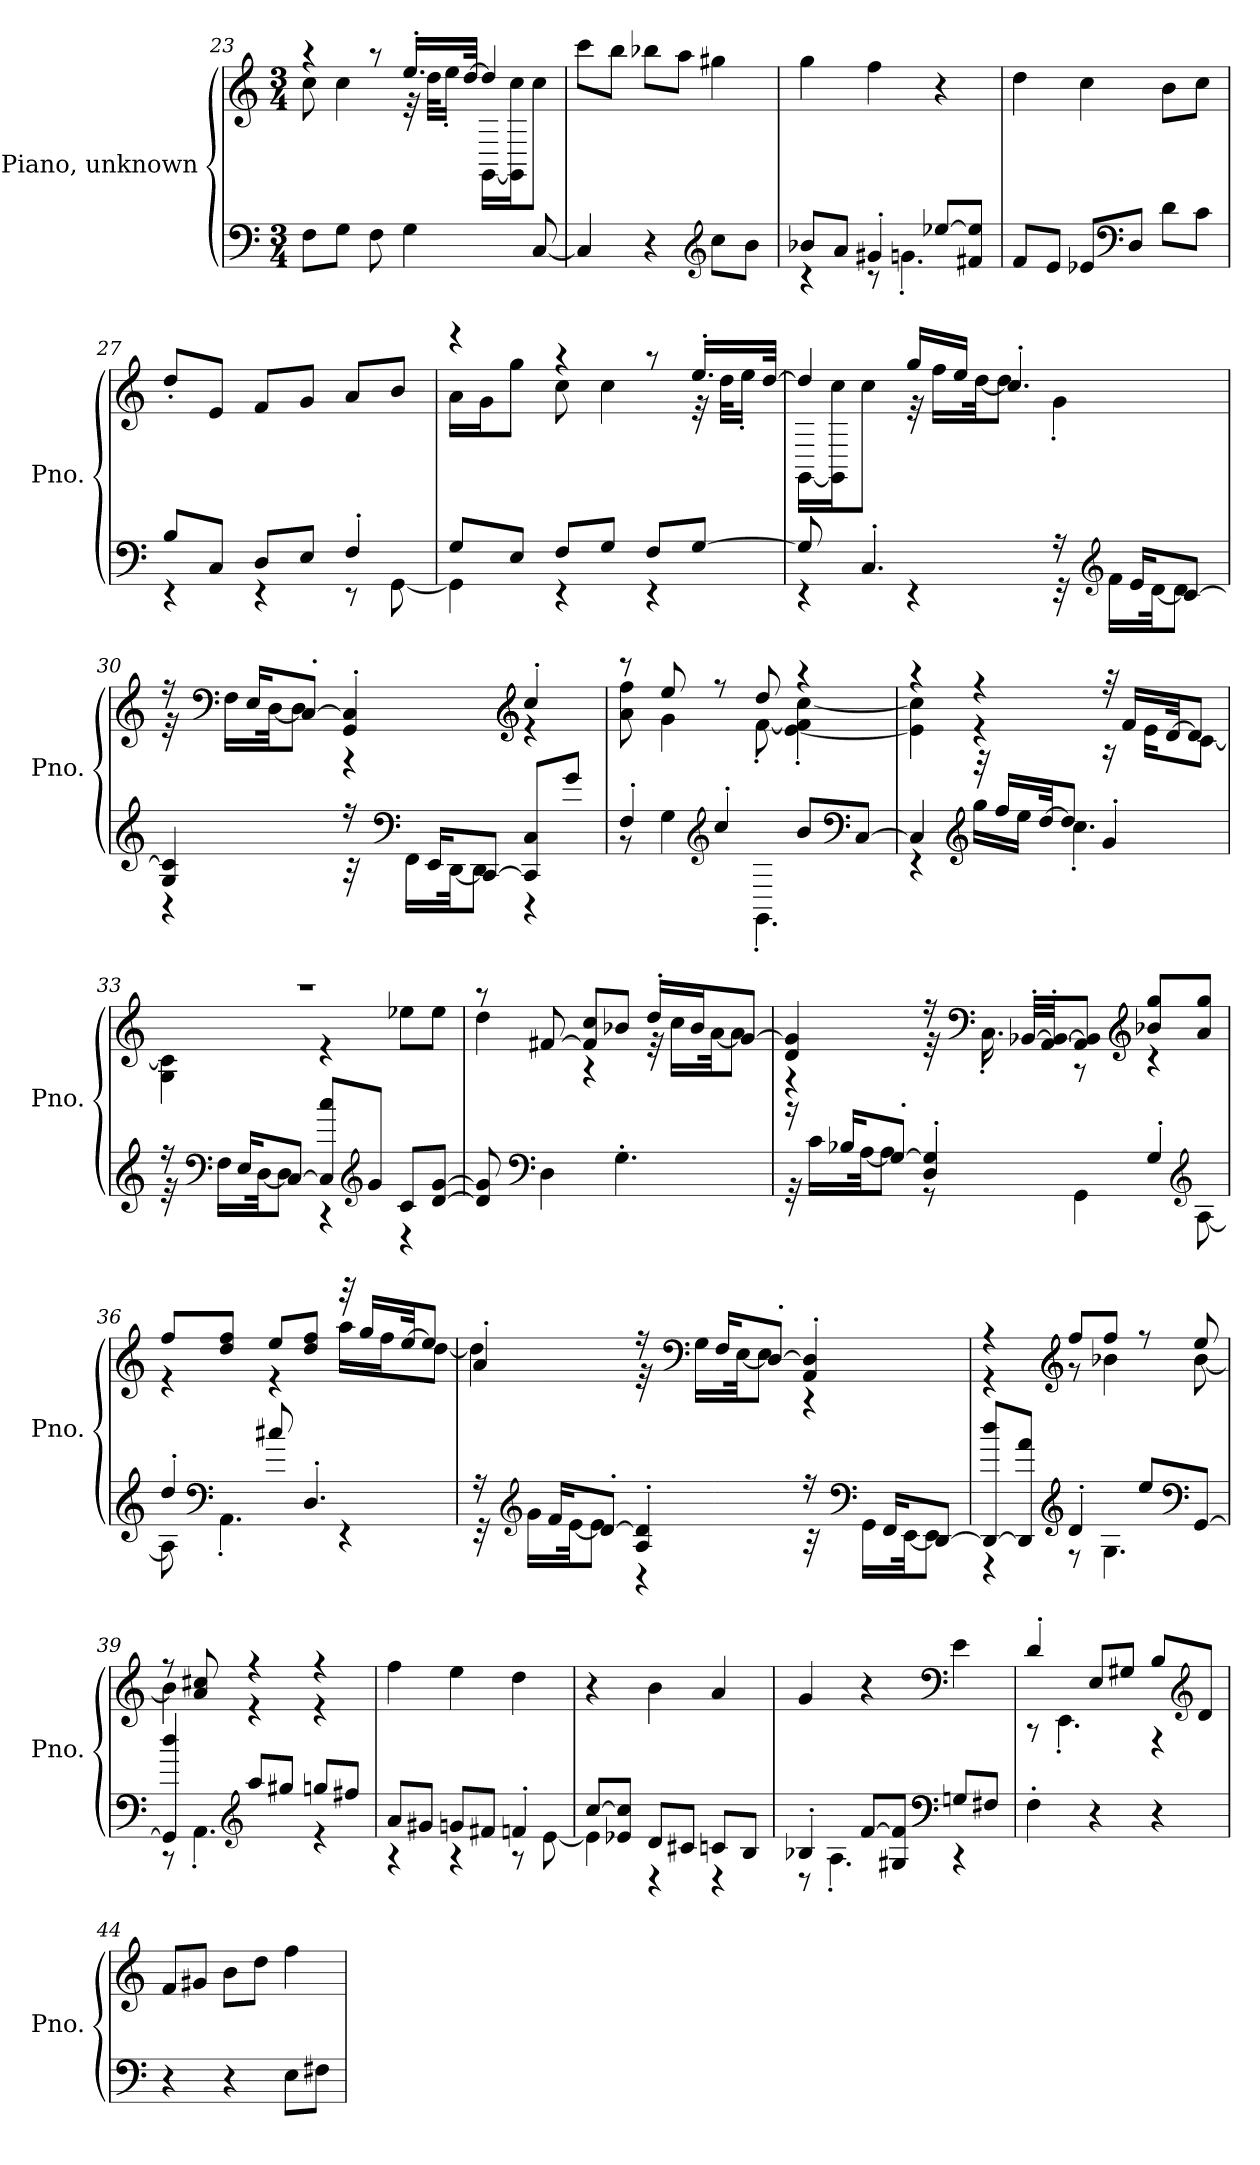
**kern	**kern
*part1	*part1
*staff2	*staff1
*I"Piano, unknown	*
*I'Pno.	*
!!LO:LB:g=z
*clefF4	*clefG2
*k[]	*k[]
*M3/4	*M3/4
=23	=23
*	*^
8F\L	4r	8cc\
8G\J	.	4cc\
8F\	8r	.
4G\	16.ee'/LL	32r
.	.	32dd\KLL
.	.	16ee'\JJ
.	[32dd/JJk	.
.	4dd/]	[16GG\LL
.	.	16GG\] 16cc\J
[8C/	.	8cc\J
*	*v	*v
=24	=24
4C/]	8ccc\L
.	8bb\J
4r	8bb-X\L
.	8aa\J
*clefG2	*
8cc\L	4gg#X\
8b\J	.
=25	=25
*^	*
8b-X/L	4r	4gg\
8a/J	.	.
4g#X'/	8r	4ff\
.	4.gn'\	.
[8ee-X/L	.	4r
8f#X/ 8ee-/]J	.	.
*v	*v	*
=26	=26
8f/L	4dd\
8e/J	.
8e-X/L	4cc\
*clefF4	*
8D/J	.
8d\L	8b\L
8c\J	8cc\J
!!LO:PB:g=z
=27	=27
*^	*
8B/L	4r	8dd'/L
8C/J	.	8e/J
8D/L	4r	8f/L
8E/J	.	8g/J
4F'/	8r	8a/L
.	[8GG\	8b/J
=28	=28	=28
*	*	*^
8G/L	4GG\]	4r	16a\LL
.	.	.	16g\J
8E/J	.	.	8gg\J
8F/L	4r	4r	8cc\
8G/J	.	.	4cc\
8F/L	4r	8r	.
[8G/J	.	16.ee'/LL	32r
.	.	.	32dd\KLL
.	.	.	16ee'\JJ
.	.	[32dd/JJk	.
=29	=29	=29	=29
8G/]	4r	4dd/]	[16GG\LL
.	.	.	16GG\] 16cc\J
4.C'/	.	.	8cc\J
.	4r	16gg/LL	32r
.	.	.	16ff\LL
.	.	16ee/JJ	.
.	.	.	[32dd\JK
.	.	4.cc'/	8dd\J]
16r	32r	.	4g'\
*clefG2	*	*	*
.	16f\LL	.	.
16e/KL	.	.	.
.	[32d\JK	.	.
[8c/J	8d\J]	.	.
!!LO:LB:g=z	!!
=30	=30	=30	=30
4G/ 4c/]	4r	16r	32r
*	*	*clefF4	*
.	.	.	16F\LL
.	.	16E/KL	.
.	.	.	[32D\JK
.	.	[8C'/J	8D\J]
16r	32r	4GG/' 4C/]'	4r
*clefF4	*	*	*
.	16FF\LL	.	.
16EE/KL	.	.	.
.	[32DD\JK	.	.
[8CC/J	8DD\J]	.	.
*	*	*clefG2	*
8CC/] 8C/L	4r	4cc'/	4r
8g/J	.	.	.
=31	=31	=31	=31
4F'/	8r	8r	8a\ 8ff\
.	4G\	8ee/	4g\
*clefG2	*	*	*
4cc'/	.	8r	.
.	4.GG'\	8dd/	[8f'\
8b/L	.	4r	[4e\' 4f\]' [4cc\'
*clefF4	*	*	*
[8C/J	.	.	.
!!LO:LB:g=z	!!
=32	=32	=32	=32
4C/]	4r	4r	4e\] 4cc\]
*clefG2	*	*	*
32r	16gg\LL	4r	4r
16ff/LL	.	.	.
.	16ee\JJ	.	.
[32dd/JK	.	.	.
8dd/J]	4.cc'\	.	.
4g'/	.	32r	16r
.	.	16f/LL	.
.	.	.	16e\KL
.	.	[32d/JK	.
.	.	8d/J]	[8c\J
=33	=33	=33	=33
16r	32r	2.r	4G\ 4c\]
*clefF4	*	*	*
.	16F\LL	.	.
16E/KL	.	.	.
.	[32D\JK	.	.
[8C/J	8D\J]	.	.
8C/] 8cc/L	4r	.	4r
*clefG2	*	*	*
8g/J	.	.	.
8c/L	4r	.	8ee-X\L
[8d/ [8g/J	.	.	8ee-\J
*v	*v	*	*
=34	=34	=34
8d/] 8g/]	8r	4dd\
*clefF4	*	*
4D\	[8f#X/	.
.	8f#/] 8cc/L	4r
4.G'\	8b-X/J	.
.	16dd'/LL	32r
.	.	16cc\LL
.	16b-/J	.
.	.	[32a\JK
.	[8g/J	8a\J]
!!LO:LB:g=z	!!
=35	=35	=35
*^	*	*
16r	32r	4d/ 4g/]	4r
.	16c\LL	.	.
16B-X/KL	.	.	.
.	[32A\JK	.	.
[8G'/J	8A\J]	.	.
4D/' 4G/]'	8r	16r	32r
*	*	*clefF4	*
.	.	.	16.C'\
.	.	[32BB-X'/LLL	.
.	.	[32AA/' 32BB-/_'JJ	.
.	4GG\	8AA/] 8BB-/]J	8r
*	*	*clefG2	*
4G'/	.	8b-X/ 8gg/L	4r
*clefG2	*	*	*
.	[8A\	8a/ 8gg/J	.
=36	=36	=36	=36
4dd'/	8A\]	8ff/L	4r
*clefF4	*	*	*
.	4.AA'\	8dd/ 8ff/J	.
8cc#X/	.	8ee/L	4r
4.D'/	.	8dd/ 8ff/J	.
.	4r	32r	16aa\LL
.	.	16gg/LL	.
.	.	.	16ff\J
.	.	[32ee/JK	.
.	.	8ee/J]	[8dd\J
!!LO:LB:g=z	!!
=37	=37	=37	=37
16r	32r	4a'/	4dd\]
*clefG2	*	*	*
.	16g\LL	.	.
16f/KL	.	.	.
.	[32e\JK	.	.
[8d'/J	8e\J]	.	.
4A/' 4d/]'	4r	16r	32r
*	*	*clefF4	*
.	.	.	16G\LL
.	.	16F/KL	.
.	.	.	[32E\JK
.	.	[8D'/J	8E\J]
16r	32r	4AA/' 4D/]'	4r
*clefF4	*	*	*
.	16GG\LL	.	.
16FF/KL	.	.	.
.	[32EE\JK	.	.
[8DD/J	8EE\J]	.	.
=38	=38	=38	=38
8DD/_ 8dd/L	4r	4r	4r
8DD/] 8a/J	.	.	.
*clefG2	*	*clefG2	*
4d'/	8r	8ff/L	8r
.	4.G\	8ff/J	4b-X\
8ee/L	.	8r	.
*clefF4	*	*	*
[8GG/J	.	8ee/	[8b-\
!!LO:LB:g=z	!!
=39	=39	=39	=39
4GG/] 4dd/	8r	8r	4b-\]
.	4.AA'\	8a/ 8cc#X/	.
*clefG2	*	*	*
8aa/L	.	4r	4r
8gg#X/J	.	.	.
8ggn/L	4r	4r	4r
8ff#X/J	.	.	.
*	*	*v	*v
=40	=40	=40
8a/L	4r	4ff\
8g#X/J	.	.
8gn/L	4r	4ee\
8f#X/J	.	.
4fn'/	8r	4dd\
.	[8e\	.
=41	=41	=41
[8cc/L	4e\]	4r
8e-X/ 8cc/]J	.	.
8d/L	4r	4b\
8c#X/J	.	.
8cn/L	4r	4a/
8B/J	.	.
=42	=42	=42
4B-X'/	8r	4g/
.	4.A'\	.
[8f/L	.	4r
8G#X/ 8f/]J	.	.
*clefF4	*	*clefF4
8Gn/L	4r	4e\
8F#X/J	.	.
*v	*v	*
!!LO:PB:g=z
=43	=43
*	*^
4F'\	4d'/	8r
.	.	4.EE'\
4r	8E/L	.
.	8G#X/J	.
4r	8B/L	4r
*	*clefG2	*
.	8d/J	.
*	*v	*v
=44	=44
4r	8f/L
.	8g#X/J
4r	8b\L
.	8dd\J
8E\L	4ff\
8F#X\J	.
=	=
*-	*-
